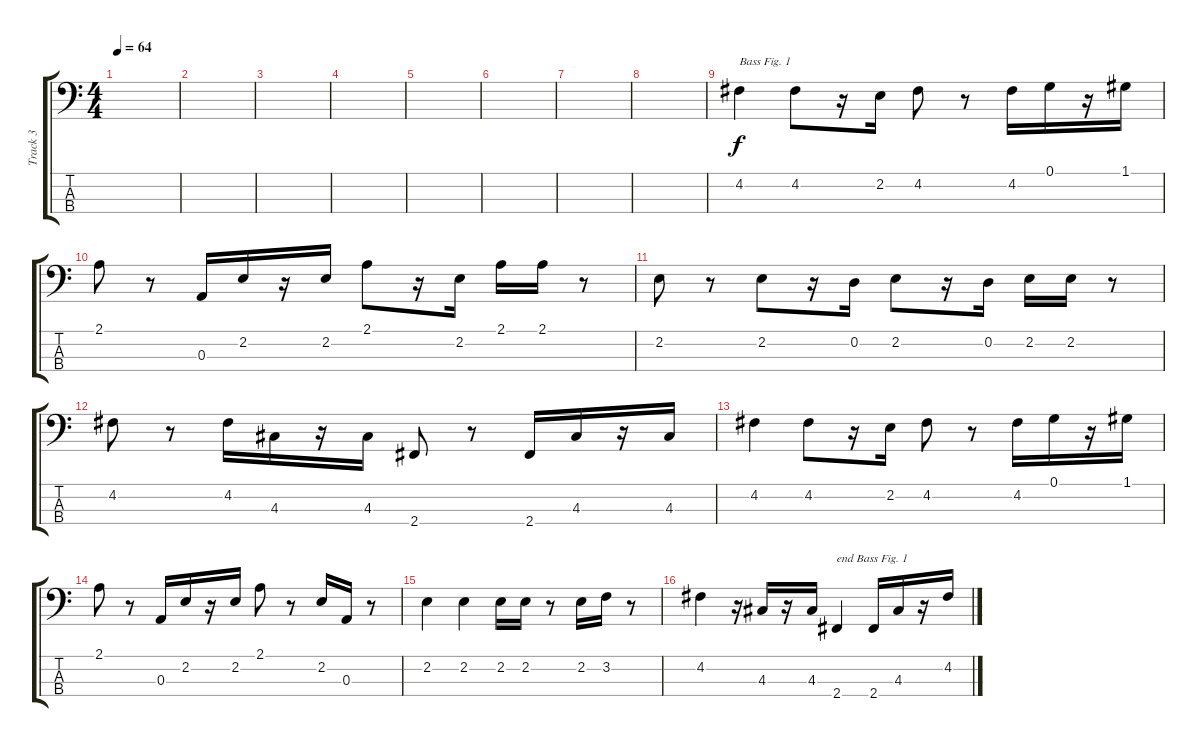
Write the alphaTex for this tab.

\track ("Track 3" "Track 3") {instrument electricbassfinger}
\staff {score tabs}
\tuning (G2 D2 A1 E1) {hide}
\ts (4 4)
\tempo 64
\clef f4
\ks c
|
|
|
|
|
|
|
|
4.2.4{txt "Bass Fig. 1"} 4.2.8 r.16 2.2.16 4.2.8 r.8 4.2.16 0.1.16 r.16 1.1.16 |
2.1.8 r.8 0.3.16 2.2.16 r.16 2.2.16 2.1.8 r.16 2.2.16 2.1.16 2.1.16 r.8 |
2.2.8 r.8 2.2.8 r.16 0.2.16 2.2.8 r.16 0.2.16 2.2.16 2.2.16 r.8 |
4.2.8 r.8 4.2.16 4.3.16 r.16 4.3.16 2.4.8 r.8 2.4.16 4.3.16 r.16 4.3.16 |
4.2.4 4.2.8 r.16 2.2.16 4.2.8 r.8 4.2.16 0.1.16 r.16 1.1.16 |
2.1.8 r.8 0.3.16 2.2.16 r.16 2.2.16 2.1.8 r.8 2.2.16 0.3.16 r.8 |
2.2.4 2.2.4 2.2.16 2.2.16 r.8 2.2.16 3.2.16 r.8 |
4.2.4 r.16 4.3.16 r.16 4.3.16 2.4.4{txt "end Bass Fig. 1"} 2.4.16 4.3.16 r.16 4.2.16
